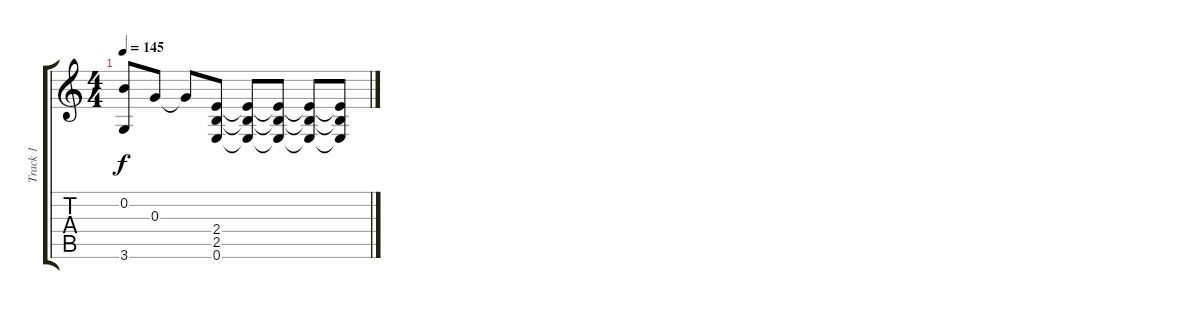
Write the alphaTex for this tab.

\track ("Track 1" "Track 1") {instrument acousticguitarnylon}
\staff {score tabs}
\tuning (E4 B3 G3 D3 A2 E2) {hide}
\ts (4 4)
\tempo 145
\clef g2
\ks c
(0.2 3.6).8{dy f} 0.3.8 0.3{t}.8 (2.4 2.5 0.6).8 (2.4{t} 2.5{t} 0.6{t}).8 (2.4{t} 2.5{t} 0.6{t}).8 (2.4{t} 2.5{t} 0.6{t}).8 (2.4{t} 2.5{t} 0.6{t}).8
